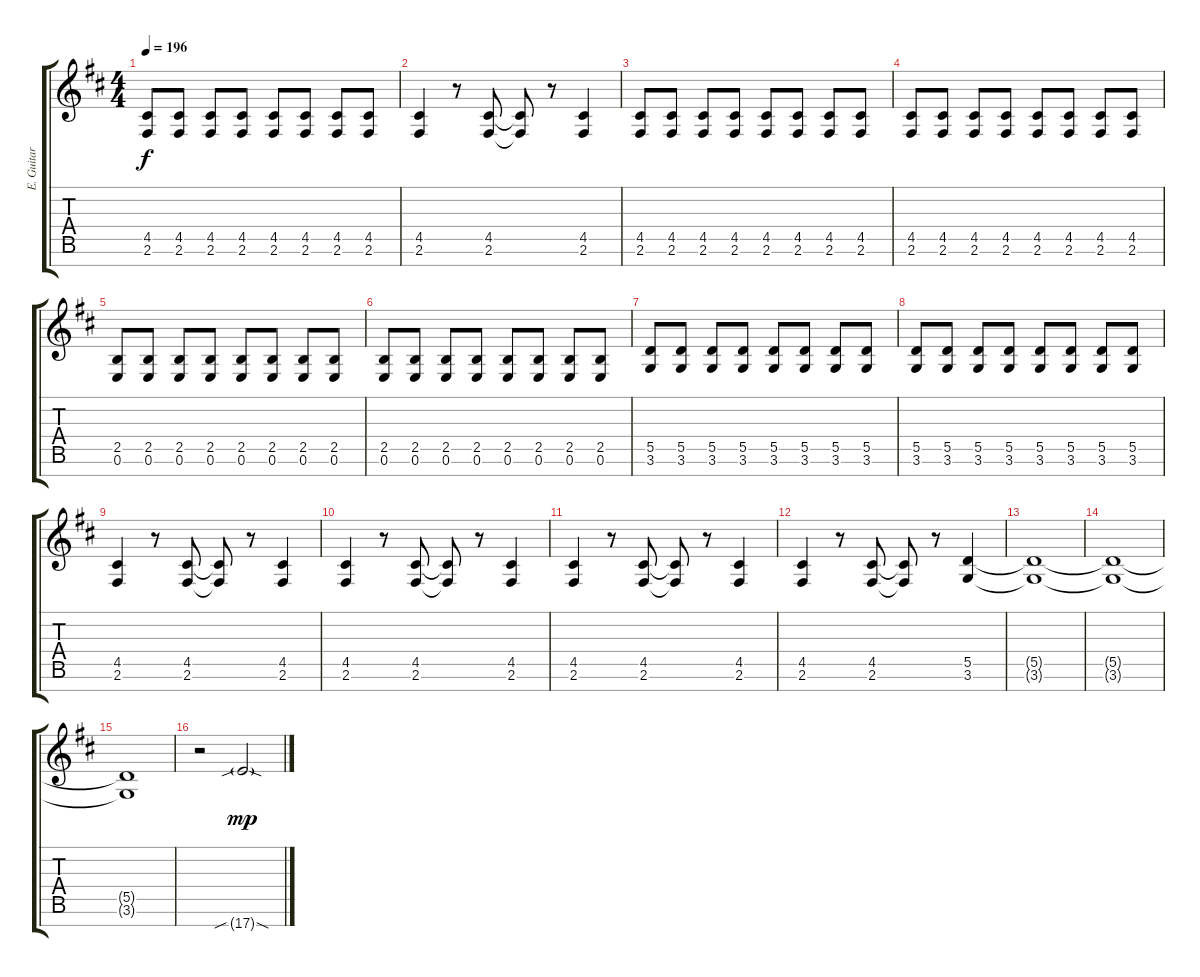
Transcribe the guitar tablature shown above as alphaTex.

\track ("E. Guitar II" "E. Guitar ") {instrument overdrivenguitar}
\staff {score tabs}
\tuning (E4 B3 G3 D3 A2 E2 B1) {hide}
\ts (4 4)
\tempo 196
\clef g2
\ks d
(4.5 2.6).8{dy f} (4.5 2.6).8 (4.5 2.6).8 (4.5 2.6).8 (4.5 2.6).8 (4.5 2.6).8 (4.5 2.6).8 (4.5 2.6).8 |
(4.5 2.6).4 r.8 (4.5 2.6).8 (4.5{t} 2.6{t}).8 r.8 (4.5 2.6).4 |
(4.5 2.6).8 (4.5 2.6).8 (4.5 2.6).8 (4.5 2.6).8 (4.5 2.6).8 (4.5 2.6).8 (4.5 2.6).8 (4.5 2.6).8 |
(4.5 2.6).8 (4.5 2.6).8 (4.5 2.6).8 (4.5 2.6).8 (4.5 2.6).8 (4.5 2.6).8 (4.5 2.6).8 (4.5 2.6).8 |
(2.5 0.6).8 (2.5 0.6).8 (2.5 0.6).8 (2.5 0.6).8 (2.5 0.6).8 (2.5 0.6).8 (2.5 0.6).8 (2.5 0.6).8 |
(2.5 0.6).8 (2.5 0.6).8 (2.5 0.6).8 (2.5 0.6).8 (2.5 0.6).8 (2.5 0.6).8 (2.5 0.6).8 (2.5 0.6).8 |
(5.5 3.6).8 (5.5 3.6).8 (5.5 3.6).8 (5.5 3.6).8 (5.5 3.6).8 (5.5 3.6).8 (5.5 3.6).8 (5.5 3.6).8 |
(5.5 3.6).8 (5.5 3.6).8 (5.5 3.6).8 (5.5 3.6).8 (5.5 3.6).8 (5.5 3.6).8 (5.5 3.6).8 (5.5 3.6).8 |
(4.5 2.6).4 r.8 (4.5 2.6).8 (4.5{t} 2.6{t}).8 r.8 (4.5 2.6).4 |
(4.5 2.6).4 r.8 (4.5 2.6).8 (4.5{t} 2.6{t}).8 r.8 (4.5 2.6).4 |
(4.5 2.6).4 r.8 (4.5 2.6).8 (4.5{t} 2.6{t}).8 r.8 (4.5 2.6).4 |
(4.5 2.6).4 r.8 (4.5 2.6).8 (4.5{t} 2.6{t}).8 r.8 (5.5 3.6).4 |
(5.5{t} 3.6{t}).1 |
(5.5{t} 3.6{t}).1 |
(5.5{t} 3.6{t}).1 |
r.2 17.7{sib sod g}.2{dy mp}
